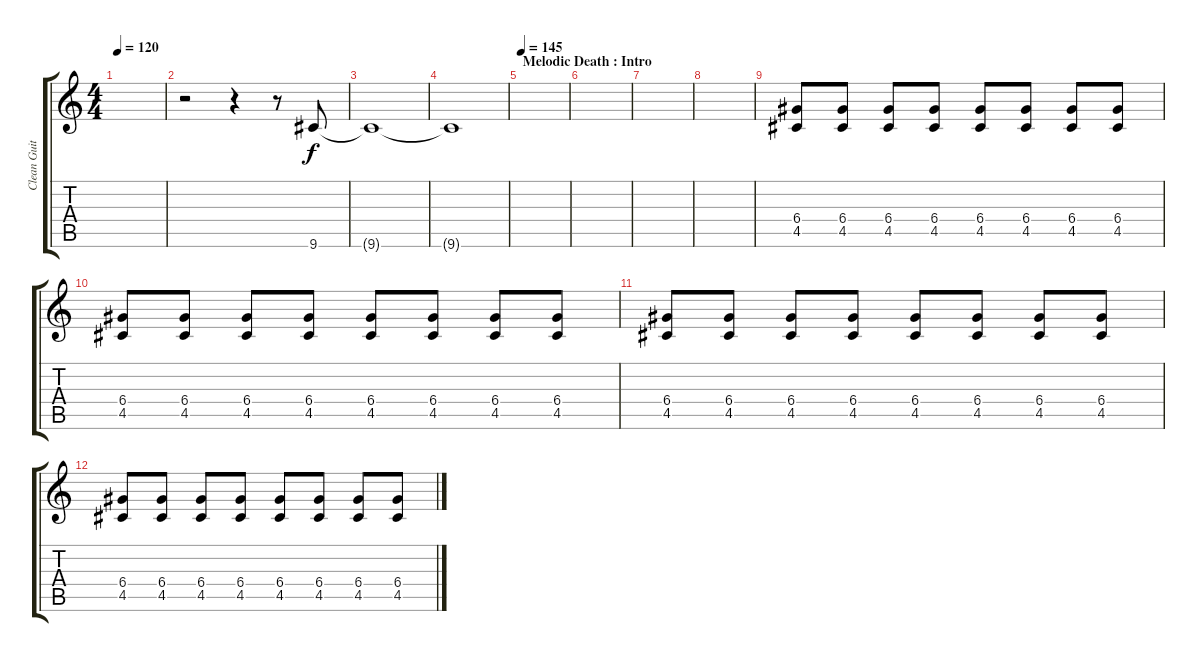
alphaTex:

\track ("Clean Guitars" "Clean Guit") {instrument electricguitarclean}
\staff {score tabs}
\tuning (E4 B3 G3 D3 A2 E2) {hide}
\ts (4 4)
\tempo 120
\clef g2
\ks c
|
r.2 r.4 r.8 9.6.8{volume 0} |
9.6{t}.1 |
9.6{t}.1 |
\section ("" "Melodic Death : Intro")
\tempo 145
|
|
|
|
(6.4 4.5).8{volume 10} (6.4 4.5).8 (6.4 4.5).8 (6.4 4.5).8 (6.4 4.5).8 (6.4 4.5).8 (6.4 4.5).8 (6.4 4.5).8 |
(6.4 4.5).8 (6.4 4.5).8 (6.4 4.5).8 (6.4 4.5).8 (6.4 4.5).8 (6.4 4.5).8 (6.4 4.5).8 (6.4 4.5).8 |
(6.4 4.5).8 (6.4 4.5).8 (6.4 4.5).8 (6.4 4.5).8 (6.4 4.5).8 (6.4 4.5).8 (6.4 4.5).8 (6.4 4.5).8 |
(6.4 4.5).8 (6.4 4.5).8 (6.4 4.5).8 (6.4 4.5).8 (6.4 4.5).8 (6.4 4.5).8 (6.4 4.5).8 (6.4 4.5).8
